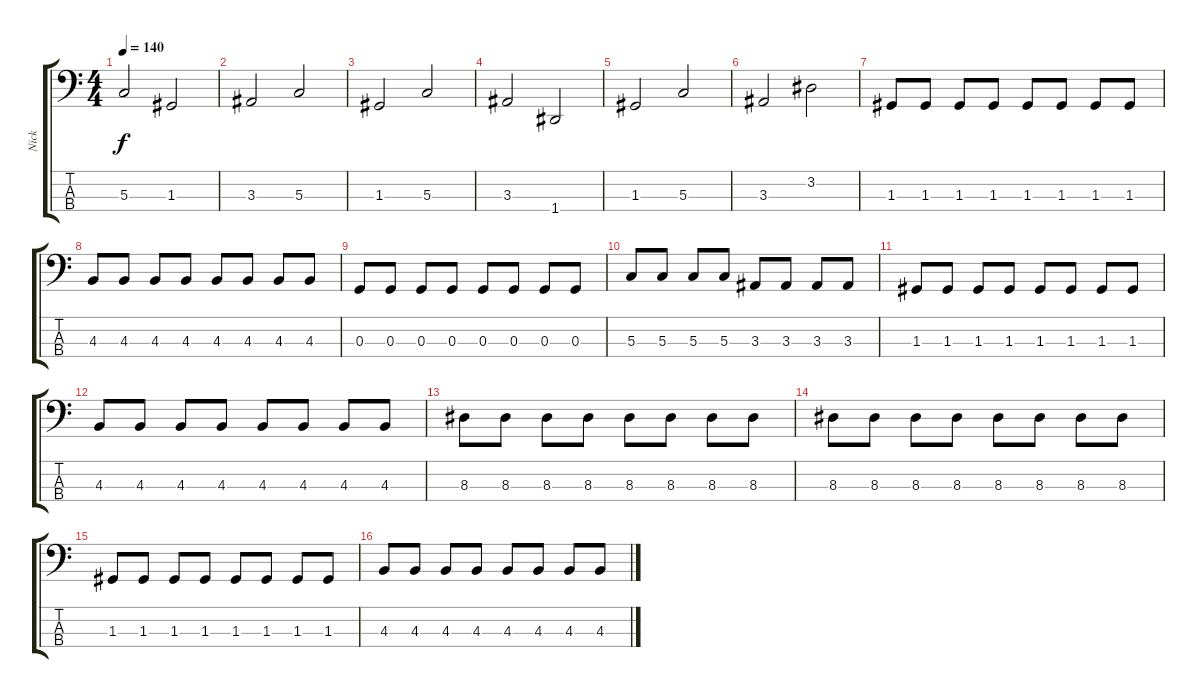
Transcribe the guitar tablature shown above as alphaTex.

\track ("Nick" "Nick") {instrument electricbassfinger}
\staff {score tabs}
\tuning (F2 C2 G1 D1) {hide}
\ts (4 4)
\tempo 140
\clef f4
\ks c
5.3.2{dy f} 1.3.2 |
3.3.2 5.3.2 |
1.3.2 5.3.2 |
3.3.2 1.4.2 |
1.3.2 5.3.2 |
3.3.2 3.2.2 |
1.3.8 1.3.8 1.3.8 1.3.8 1.3.8 1.3.8 1.3.8 1.3.8 |
4.3.8 4.3.8 4.3.8 4.3.8 4.3.8 4.3.8 4.3.8 4.3.8 |
0.3.8 0.3.8 0.3.8 0.3.8 0.3.8 0.3.8 0.3.8 0.3.8 |
5.3.8 5.3.8 5.3.8 5.3.8 3.3.8 3.3.8 3.3.8 3.3.8 |
1.3.8 1.3.8 1.3.8 1.3.8 1.3.8 1.3.8 1.3.8 1.3.8 |
4.3.8 4.3.8 4.3.8 4.3.8 4.3.8 4.3.8 4.3.8 4.3.8 |
8.3.8 8.3.8 8.3.8 8.3.8 8.3.8 8.3.8 8.3.8 8.3.8 |
8.3.8 8.3.8 8.3.8 8.3.8 8.3.8 8.3.8 8.3.8 8.3.8 |
1.3.8 1.3.8 1.3.8 1.3.8 1.3.8 1.3.8 1.3.8 1.3.8 |
4.3.8 4.3.8 4.3.8 4.3.8 4.3.8 4.3.8 4.3.8 4.3.8
